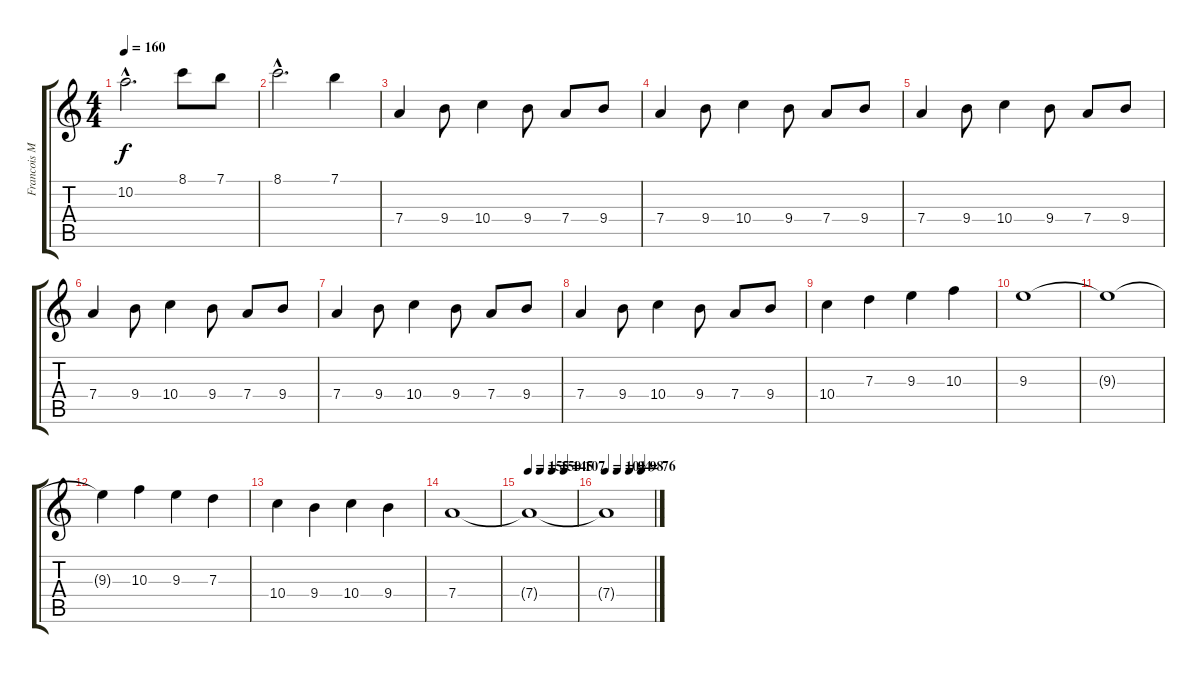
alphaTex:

\track ("Francois Merle" "Francois M") {instrument overdrivenguitar}
\staff {score tabs}
\tuning (E4 B3 G3 D3 A2 E2) {hide}
\ts (4 4)
\tempo 160
\clef g2
\ks c
10.2{hac}.2{d dy f} 8.1.8 7.1.8 |
8.1{hac}.2{d} 7.1.4 |
7.4.4 9.4.8 10.4.4 9.4.8 7.4.8 9.4.8 |
7.4.4 9.4.8 10.4.4 9.4.8 7.4.8 9.4.8 |
7.4.4 9.4.8 10.4.4 9.4.8 7.4.8 9.4.8 |
7.4.4 9.4.8 10.4.4 9.4.8 7.4.8 9.4.8 |
7.4.4 9.4.8 10.4.4 9.4.8 7.4.8 9.4.8 |
7.4.4 9.4.8 10.4.4 9.4.8 7.4.8 9.4.8 |
10.4.4 7.3.4 9.3.4 10.3.4 |
9.3.1 |
9.3{t}.1 |
9.3{t}.4 10.3.4 9.3.4 7.3.4 |
10.4.4 9.4.4 10.4.4 9.4.4 |
7.4.1{volume 0} |
\tempo 155
\tempo (150 0.25)
\tempo (145 0.5)
\tempo (107 0.75)
7.4{t}.1 |
\tempo 101
\tempo (94 0.25)
\tempo (98 0.5)
\tempo (76 0.75)
7.4{t}.1
